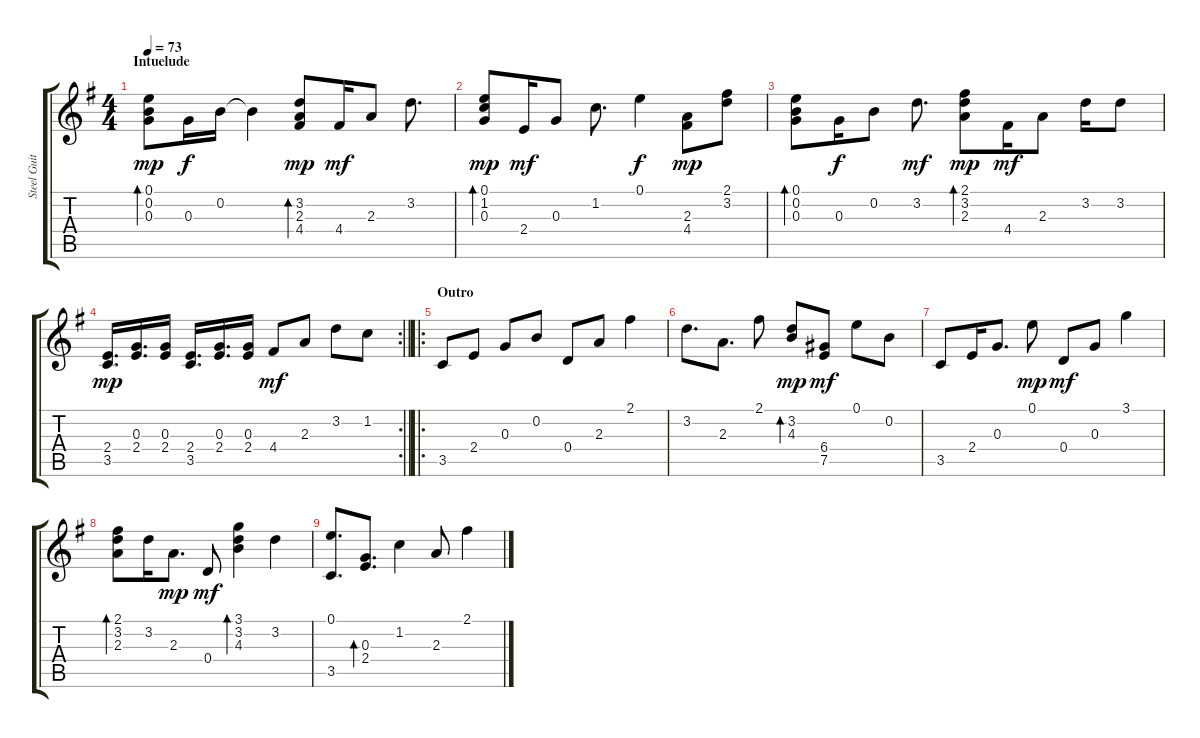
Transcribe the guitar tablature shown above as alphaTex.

\track ("Steel Guitar 2" "Steel Guit") {instrument acousticguitarsteel}
\staff {score tabs}
\tuning (E4 B3 G3 D3 A2 E2) {hide}
\ts (4 4)
\section ("" "Intuelude")
\tempo 73
\clef g2
\ks g
(0.1 0.2 0.3).8{bd 60 dy mp} 0.3.16{dy f} 0.2.16 0.2{t}.4 (3.2 2.3 4.4).8{bd 60 dy mp} 4.4.16{dy mf} 2.3.8 3.2.8{d} |
(0.1 1.2 0.3).8{bd 60 dy mp} 2.4.16{dy mf} 0.3.8 1.2.8{d} 0.1.4{dy f} (2.3 4.4).8{dy mp} (2.1 3.2).8 |
(0.1 0.2 0.3).8{bd 60} 0.3.16{dy f} 0.2.8 3.2.8{d dy mf} (2.1 3.2 2.3).8{bd 60 dy mp} 4.4.16{dy mf} 2.3.8 3.2.16 3.2.8 |
\rc 2
\barLineRight lightlight
(2.4 3.5).16{d dy mp} (0.3 2.4).16{d} (0.3 2.4).16 (2.4 3.5).16{d} (0.3 2.4).16{d} (0.3 2.4).16 4.4.8{dy mf} 2.3.8 3.2.8 1.2.8 |
\ro
\section ("" "Outro")
3.5.8 2.4.8 0.3.8 0.2.8 0.4.8 2.3.8 2.1.4 |
3.2.8{d} 2.3.8{d} 2.1.8 (3.2 4.3).8{bd 60 dy mp} (6.4 7.5).8{dy mf} 0.1.8 0.2.8 |
3.5.8 2.4.16 0.3.8{d} 0.1.8{dy mp} 0.4.8{dy mf} 0.3.8 3.1.4 |
(2.1 3.2 2.3).8{bd 60} 3.2.16 2.3.8{d dy mp} 0.4.8{dy mf} (3.1 3.2 4.3).4{bd 60} 3.2.4 |
(0.1 3.5).8{d} (0.3 2.4).8{d bd 60} 1.2.4 2.3.8 2.1.4
